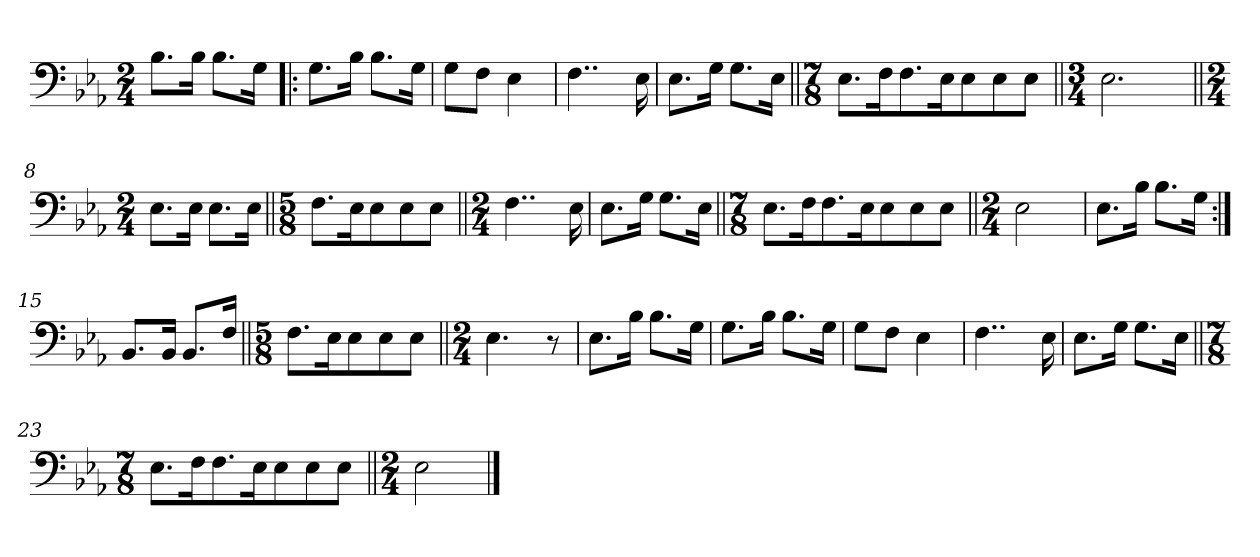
**kern
*part1
*staff1
*clefF4
*k[b-e-a-]
*M2/4
=1
8.B-\L
16B-\Jk
8.B-\L
16G\Jk
=2!|:
8.G\L
16B-\Jk
8.B-\L
16G\Jk
=3
8G\L
8F\J
4E-\
=4
4..F\
16E-\
=5
8.E-\L
16G\Jk
8.G\L
16E-\Jk
=6||
*M7/8
8.E-\L
16F\K
8.F\
16E-\K
8E-\
8E-\
8E-\J
=7||
*M3/4
2.E-\
=8||
*M2/4
8.E-\L
16E-\Jk
8.E-\L
16E-\Jk
=9||
*M5/8
8.F\L
16E-\K
8E-\
8E-\
8E-\J
=10||
*M2/4
4..F\
16E-\
=11
8.E-\L
16G\Jk
8.G\L
16E-\Jk
=12||
*M7/8
8.E-\L
16F\K
8.F\
16E-\K
8E-\
8E-\
8E-\J
=13||
*M2/4
2E-\
=14
8.E-\L
16B-\Jk
8.B-\L
16G\Jk
=15:|!
8.BB-/L
16BB-/Jk
8.BB-/L
16F/Jk
=16||
*M5/8
8.F\L
16E-\K
8E-\
8E-\
8E-\J
=17||
*M2/4
4.E-\
8r
=18
8.E-\L
16B-\Jk
8.B-\L
16G\Jk
=19
8.G\L
16B-\Jk
8.B-\L
16G\Jk
=20
8G\L
8F\J
4E-\
=21
4..F\
16E-\
=22
8.E-\L
16G\Jk
8.G\L
16E-\Jk
=23||
*M7/8
8.E-\L
16F\K
8.F\
16E-\K
8E-\
8E-\
8E-\J
=24||
*M2/4
2E-\
==
*-
